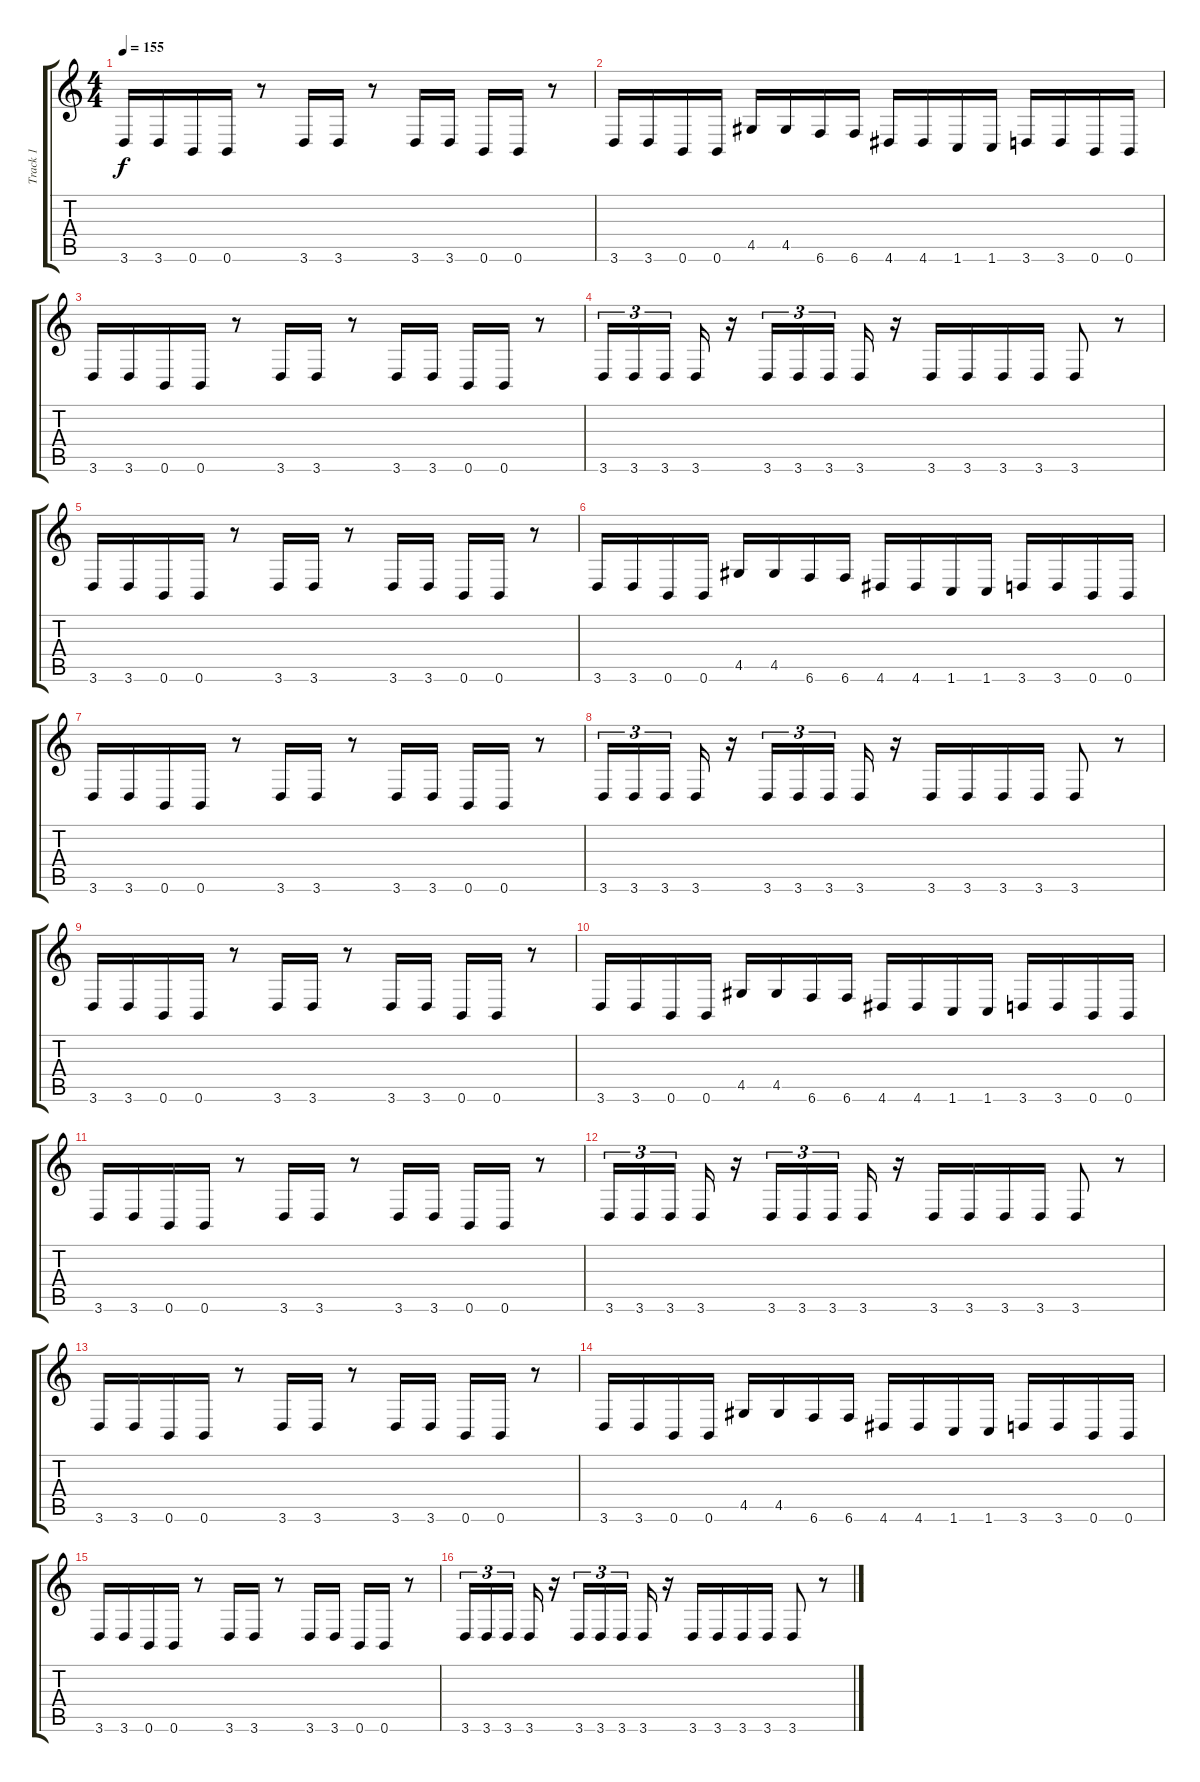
\track ("Track 1" "Track 1") {instrument distortionguitar}
\staff {score tabs}
\tuning (B3 Gb3 D3 A2 E2 B1) {hide}
\ts (4 4)
\tempo 155
\clef g2
\ks c
3.6.16{dy f} 3.6.16 0.6.16 0.6.16 r.8 3.6.16 3.6.16 r.8 3.6.16 3.6.16 0.6.16 0.6.16 r.8 |
3.6.16 3.6.16 0.6.16 0.6.16 4.5.16 4.5.16 6.6.16 6.6.16 4.6.16 4.6.16 1.6.16 1.6.16 3.6.16 3.6.16 0.6.16 0.6.16 |
3.6.16 3.6.16 0.6.16 0.6.16 r.8 3.6.16 3.6.16 r.8 3.6.16 3.6.16 0.6.16 0.6.16 r.8 |
3.6.16{tu (3 2)} 3.6.16{tu (3 2)} 3.6.16{tu (3 2)} 3.6.16 r.16 3.6.16{tu (3 2)} 3.6.16{tu (3 2)} 3.6.16{tu (3 2)} 3.6.16 r.16 3.6.16 3.6.16 3.6.16 3.6.16 3.6.8 r.8 |
3.6.16 3.6.16 0.6.16 0.6.16 r.8 3.6.16 3.6.16 r.8 3.6.16 3.6.16 0.6.16 0.6.16 r.8 |
3.6.16 3.6.16 0.6.16 0.6.16 4.5.16 4.5.16 6.6.16 6.6.16 4.6.16 4.6.16 1.6.16 1.6.16 3.6.16 3.6.16 0.6.16 0.6.16 |
3.6.16 3.6.16 0.6.16 0.6.16 r.8 3.6.16 3.6.16 r.8 3.6.16 3.6.16 0.6.16 0.6.16 r.8 |
3.6.16{tu (3 2)} 3.6.16{tu (3 2)} 3.6.16{tu (3 2)} 3.6.16 r.16 3.6.16{tu (3 2)} 3.6.16{tu (3 2)} 3.6.16{tu (3 2)} 3.6.16 r.16 3.6.16 3.6.16 3.6.16 3.6.16 3.6.8 r.8 |
3.6.16 3.6.16 0.6.16 0.6.16 r.8 3.6.16 3.6.16 r.8 3.6.16 3.6.16 0.6.16 0.6.16 r.8 |
3.6.16 3.6.16 0.6.16 0.6.16 4.5.16 4.5.16 6.6.16 6.6.16 4.6.16 4.6.16 1.6.16 1.6.16 3.6.16 3.6.16 0.6.16 0.6.16 |
3.6.16 3.6.16 0.6.16 0.6.16 r.8 3.6.16 3.6.16 r.8 3.6.16 3.6.16 0.6.16 0.6.16 r.8 |
3.6.16{tu (3 2)} 3.6.16{tu (3 2)} 3.6.16{tu (3 2)} 3.6.16 r.16 3.6.16{tu (3 2)} 3.6.16{tu (3 2)} 3.6.16{tu (3 2)} 3.6.16 r.16 3.6.16 3.6.16 3.6.16 3.6.16 3.6.8 r.8 |
3.6.16 3.6.16 0.6.16 0.6.16 r.8 3.6.16 3.6.16 r.8 3.6.16 3.6.16 0.6.16 0.6.16 r.8 |
3.6.16 3.6.16 0.6.16 0.6.16 4.5.16 4.5.16 6.6.16 6.6.16 4.6.16 4.6.16 1.6.16 1.6.16 3.6.16 3.6.16 0.6.16 0.6.16 |
3.6.16 3.6.16 0.6.16 0.6.16 r.8 3.6.16 3.6.16 r.8 3.6.16 3.6.16 0.6.16 0.6.16 r.8 |
3.6.16{tu (3 2)} 3.6.16{tu (3 2)} 3.6.16{tu (3 2)} 3.6.16 r.16 3.6.16{tu (3 2)} 3.6.16{tu (3 2)} 3.6.16{tu (3 2)} 3.6.16 r.16 3.6.16 3.6.16 3.6.16 3.6.16 3.6.8 r.8
